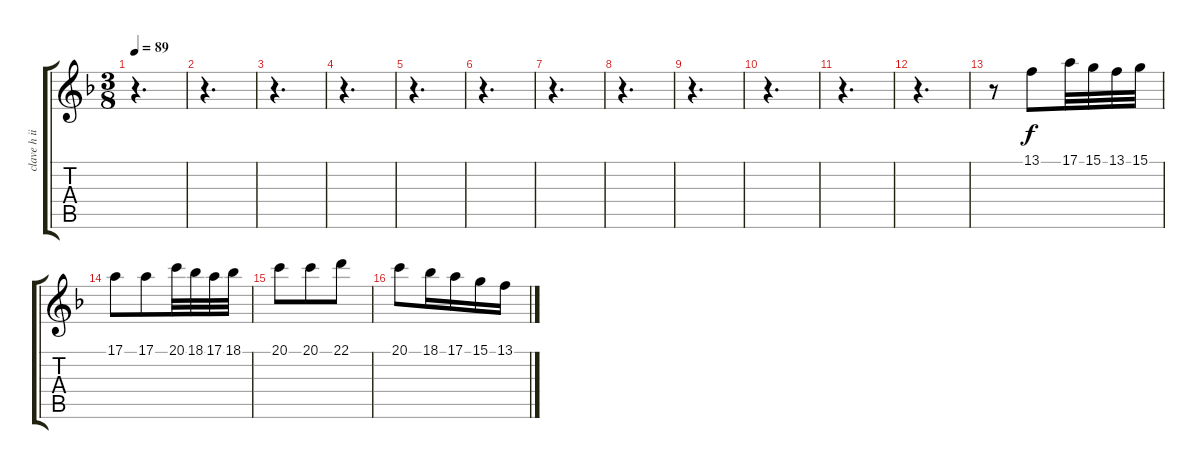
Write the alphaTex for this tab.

\track ("clave h iii" "clave h ii") {instrument harpsichord}
\staff {score tabs}
\tuning (E4 B3 G3 D3 A2 E2) {hide}
\ts (3 8)
\tempo 89
\clef g2
\ks dminor
r.4{d dy f} |
r.4{d} |
r.4{d} |
r.4{d} |
r.4{d} |
r.4{d} |
r.4{d} |
r.4{d} |
r.4{d} |
r.4{d} |
r.4{d} |
r.4{d} |
r.8 13.1.8 17.1.32 15.1.32 13.1.32 15.1.32 |
17.1.8 17.1.8 20.1.32 18.1.32 17.1.32 18.1.32 |
20.1.8 20.1.8 22.1.8 |
20.1.8 18.1.16 17.1.16 15.1.16 13.1.16
